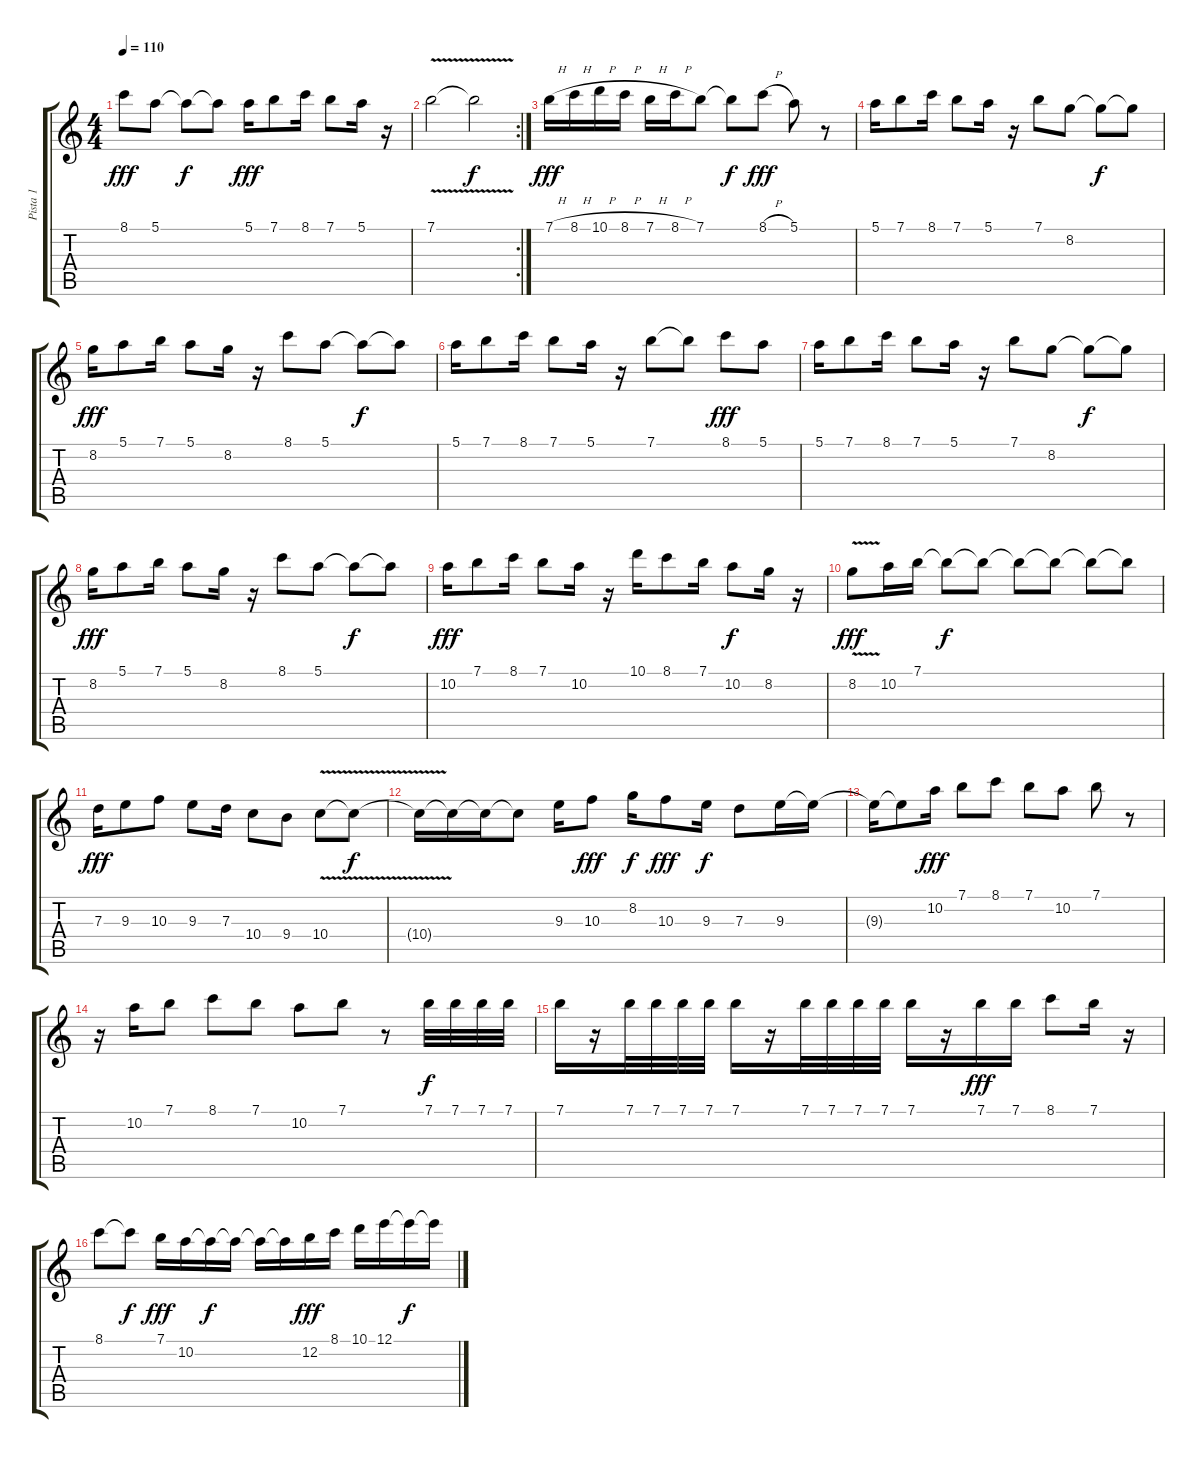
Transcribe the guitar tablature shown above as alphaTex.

\track ("Pista 1" "Pista 1") {instrument acousticguitarnylon}
\staff {score tabs}
\tuning (E4 B3 G3 D3 A2 E2) {hide}
\ts (4 4)
\tempo 110
\clef g2
\ks c
8.1.8{dy fff} 5.1.8 5.1{t}.8{dy f} 5.1{t}.8 5.1.16{dy fff} 7.1.8 8.1.16 7.1.8 5.1.16 r.16 |
\rc 2
7.1{v}.2 7.1{t}.2{dy f} |
7.1{h}.16{dy fff} 8.1{h}.16 10.1{h}.16 8.1{h}.16 7.1{h}.16 8.1{h}.16 7.1.8 7.1{t}.8{dy f} 8.1{h}.8{dy fff} 5.1.8 r.8 |
5.1.16 7.1.8 8.1.16 7.1.8 5.1.16 r.16 7.1.8 8.2.8 8.2{t}.8{dy f} 8.2{t}.8 |
8.2.16{dy fff} 5.1.8 7.1.16 5.1.8 8.2.16 r.16 8.1.8 5.1.8 5.1{t}.8{dy f} 5.1{t}.8 |
5.1.16 7.1.8 8.1.16 7.1.8 5.1.16 r.16 7.1.8 7.1{t}.8 8.1.8{dy fff} 5.1.8 |
5.1.16 7.1.8 8.1.16 7.1.8 5.1.16 r.16 7.1.8 8.2.8 8.2{t}.8{dy f} 8.2{t}.8 |
8.2.16{dy fff} 5.1.8 7.1.16 5.1.8 8.2.16 r.16 8.1.8 5.1.8 5.1{t}.8{dy f} 5.1{t}.8 |
10.2.16{dy fff} 7.1.8 8.1.16 7.1.8 10.2.16 r.16 10.1.16 8.1.8 7.1.16 10.2.8{dy f} 8.2.16 r.16 |
8.2{v}.8{dy fff} 10.2.16 7.1.16 7.1{t}.8{dy f} 7.1{t}.8 7.1{t}.8 7.1{t}.8 7.1{t}.8 7.1{t}.8 |
7.3.16{dy fff} 9.3.8 10.3.8 9.3.8 7.3.16 10.4.8 9.4.8 10.4{v}.8 10.4{v t}.8{dy f} |
10.4{t}.16 10.4{t}.16 10.4{t}.16 10.4{t}.8 9.3.16 10.3.8{dy fff} 8.2.16{dy f} 10.3.8{dy fff} 9.3.16{dy f} 7.3.8 9.3.16 9.3{t}.16 |
9.3{t}.16 9.3{t}.8 10.2.16{dy fff} 7.1.8 8.1.8 7.1.8 10.2.8 7.1.8 r.8 |
r.16 10.2.16 7.1.8 8.1.8 7.1.8 10.2.8 7.1.8 r.8 7.1.32{dy f} 7.1.32 7.1.32 7.1.32 |
7.1.16 r.16 7.1.32 7.1.32 7.1.32 7.1.32 7.1.16 r.16 7.1.32 7.1.32 7.1.32 7.1.32 7.1.16 r.16 7.1.16{dy fff} 7.1.16 8.1.8 7.1.16 r.16 |
8.1.8 8.1{t}.8{dy f} 7.1.16{dy fff} 10.2.16 10.2{t}.16{dy f} 10.2{t}.16 10.2{t}.16 10.2{t}.16 12.2.16{dy fff} 8.1.16 10.1.16 12.1.16 12.1{t}.16{dy f} 12.1{t}.16
